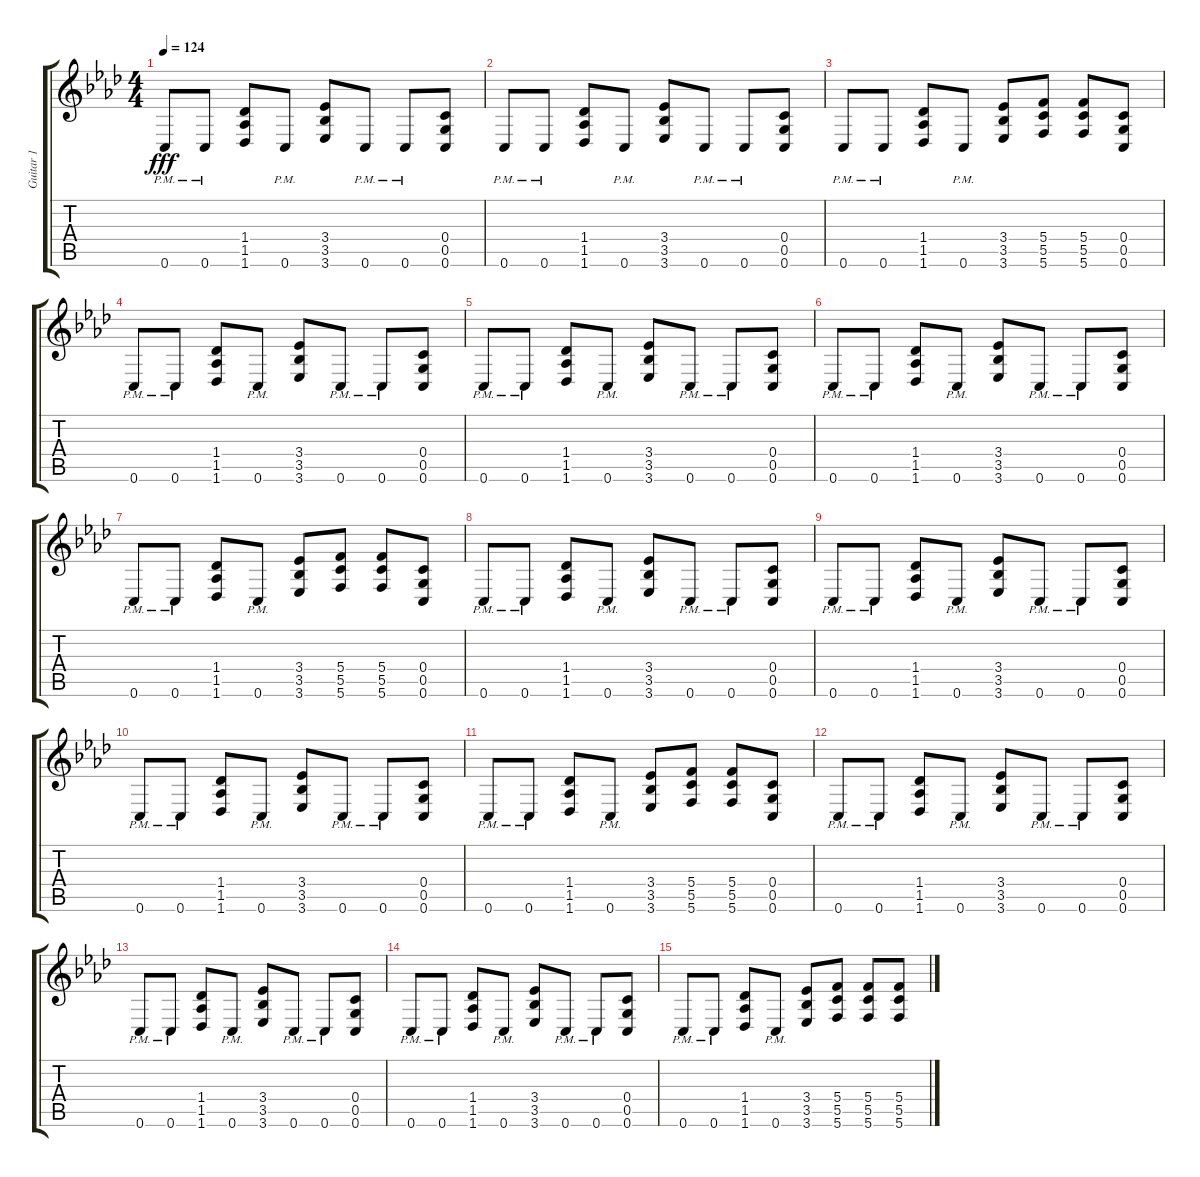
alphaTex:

\track ("Guitar 1" "Guitar 1") {instrument acousticguitarsteel}
\staff {score tabs}
\tuning (D4 A3 F3 C3 G2 C2) {hide}
\ts (4 4)
\tempo 124
\clef g2
\ks ab
0.6{pm}.8{dy fff} 0.6{pm}.8 (1.4 1.5 1.6).8 0.6{pm}.8 (3.4 3.5 3.6).8 0.6{pm}.8 0.6{pm}.8 (0.4 0.5 0.6).8 |
0.6{pm}.8 0.6{pm}.8 (1.4 1.5 1.6).8 0.6{pm}.8 (3.4 3.5 3.6).8 0.6{pm}.8 0.6{pm}.8 (0.4 0.5 0.6).8 |
0.6{pm}.8 0.6{pm}.8 (1.4 1.5 1.6).8 0.6{pm}.8 (3.4 3.5 3.6).8 (5.4 5.5 5.6).8 (5.4 5.5 5.6).8 (0.4 0.5 0.6).8 |
0.6{pm}.8 0.6{pm}.8 (1.4 1.5 1.6).8 0.6{pm}.8 (3.4 3.5 3.6).8 0.6{pm}.8 0.6{pm}.8 (0.4 0.5 0.6).8 |
0.6{pm}.8 0.6{pm}.8 (1.4 1.5 1.6).8 0.6{pm}.8 (3.4 3.5 3.6).8 0.6{pm}.8 0.6{pm}.8 (0.4 0.5 0.6).8 |
0.6{pm}.8 0.6{pm}.8 (1.4 1.5 1.6).8 0.6{pm}.8 (3.4 3.5 3.6).8 0.6{pm}.8 0.6{pm}.8 (0.4 0.5 0.6).8 |
0.6{pm}.8 0.6{pm}.8 (1.4 1.5 1.6).8 0.6{pm}.8 (3.4 3.5 3.6).8 (5.4 5.5 5.6).8 (5.4 5.5 5.6).8 (0.4 0.5 0.6).8 |
0.6{pm}.8 0.6{pm}.8 (1.4 1.5 1.6).8 0.6{pm}.8 (3.4 3.5 3.6).8 0.6{pm}.8 0.6{pm}.8 (0.4 0.5 0.6).8 |
0.6{pm}.8 0.6{pm}.8 (1.4 1.5 1.6).8 0.6{pm}.8 (3.4 3.5 3.6).8 0.6{pm}.8 0.6{pm}.8 (0.4 0.5 0.6).8 |
0.6{pm}.8 0.6{pm}.8 (1.4 1.5 1.6).8 0.6{pm}.8 (3.4 3.5 3.6).8 0.6{pm}.8 0.6{pm}.8 (0.4 0.5 0.6).8 |
0.6{pm}.8 0.6{pm}.8 (1.4 1.5 1.6).8 0.6{pm}.8 (3.4 3.5 3.6).8 (5.4 5.5 5.6).8 (5.4 5.5 5.6).8 (0.4 0.5 0.6).8 |
0.6{pm}.8 0.6{pm}.8 (1.4 1.5 1.6).8 0.6{pm}.8 (3.4 3.5 3.6).8 0.6{pm}.8 0.6{pm}.8 (0.4 0.5 0.6).8 |
0.6{pm}.8 0.6{pm}.8 (1.4 1.5 1.6).8 0.6{pm}.8 (3.4 3.5 3.6).8 0.6{pm}.8 0.6{pm}.8 (0.4 0.5 0.6).8 |
0.6{pm}.8 0.6{pm}.8 (1.4 1.5 1.6).8 0.6{pm}.8 (3.4 3.5 3.6).8 0.6{pm}.8 0.6{pm}.8 (0.4 0.5 0.6).8 |
0.6{pm}.8 0.6{pm}.8 (1.4 1.5 1.6).8 0.6{pm}.8 (3.4 3.5 3.6).8 (5.4 5.5 5.6).8 (5.4 5.5 5.6).8 (5.4 5.5 5.6).8
